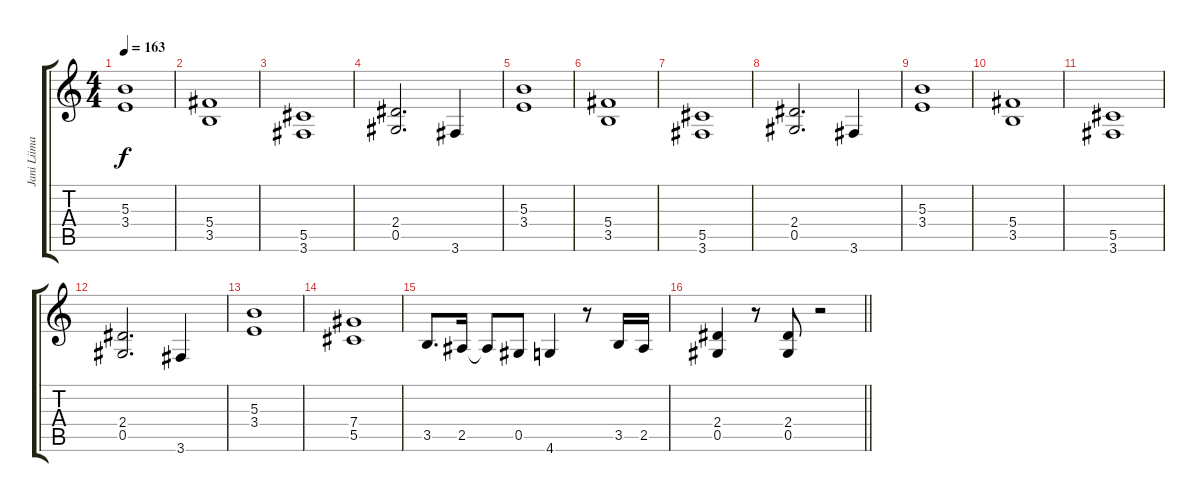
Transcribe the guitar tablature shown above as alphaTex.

\track ("Jani Liimatainen 2" "Jani Liima") {mute instrument distortionguitar}
\staff {score tabs}
\tuning (Eb4 Bb3 Gb3 Db3 Ab2 Eb2) {hide}
\ts (4 4)
\tempo 163
\clef g2
\ks c
(5.3 3.4).1{dy f} |
(5.4 3.5).1 |
(5.5 3.6).1 |
(2.4 0.5).2{d} 3.6.4 |
(5.3 3.4).1 |
(5.4 3.5).1 |
(5.5 3.6).1 |
(2.4 0.5).2{d} 3.6.4 |
(5.3 3.4).1 |
(5.4 3.5).1 |
(5.5 3.6).1 |
(2.4 0.5).2{d} 3.6.4 |
(5.3 3.4).1 |
(7.4 5.5).1 |
3.5.8{d} 2.5.16 2.5{t}.8 0.5.8 4.6.4 r.8 3.5.16 2.5.16 |
\barLineRight lightlight
(2.4 0.5).4 r.8 (2.4 0.5).8 r.2
